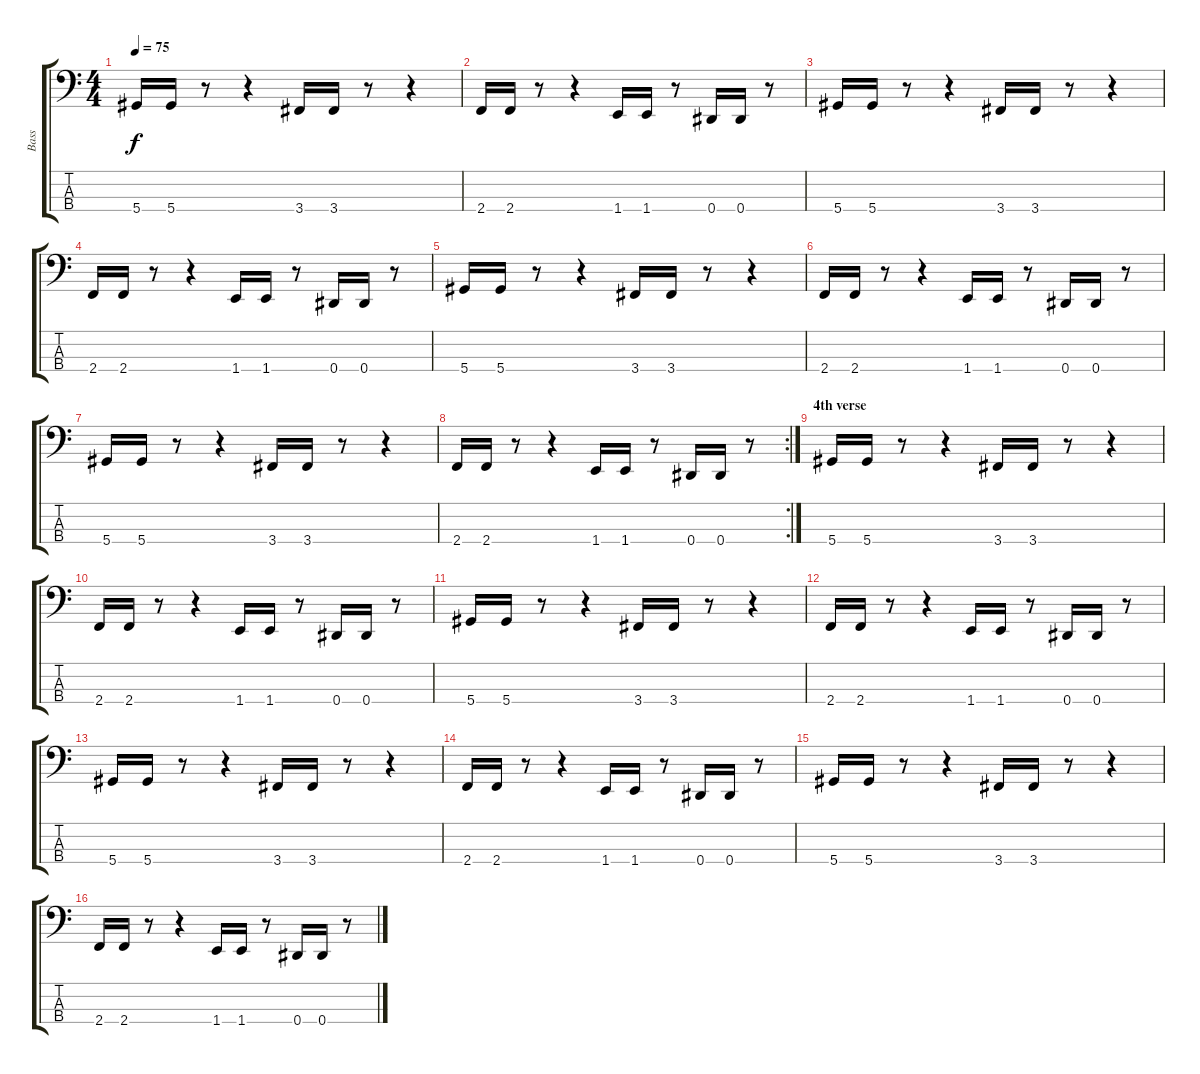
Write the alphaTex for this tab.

\track ("Bass" "Bass") {instrument electricbasspick}
\staff {score tabs}
\tuning (Gb2 Db2 Ab1 Eb1) {hide}
\ts (4 4)
\tempo 75
\clef f4
\ks c
5.4.16{dy f} 5.4.16 r.8 r.4 3.4.16 3.4.16 r.8 r.4 |
2.4.16 2.4.16 r.8 r.4 1.4.16 1.4.16 r.8 0.4.16 0.4.16 r.8 |
5.4.16 5.4.16 r.8 r.4 3.4.16 3.4.16 r.8 r.4 |
2.4.16 2.4.16 r.8 r.4 1.4.16 1.4.16 r.8 0.4.16 0.4.16 r.8 |
5.4.16 5.4.16 r.8 r.4 3.4.16 3.4.16 r.8 r.4 |
2.4.16 2.4.16 r.8 r.4 1.4.16 1.4.16 r.8 0.4.16 0.4.16 r.8 |
5.4.16 5.4.16 r.8 r.4 3.4.16 3.4.16 r.8 r.4 |
\rc 2
2.4.16 2.4.16 r.8 r.4 1.4.16 1.4.16 r.8 0.4.16 0.4.16 r.8 |
\section ("" "4th verse")
5.4.16 5.4.16 r.8 r.4 3.4.16 3.4.16 r.8 r.4 |
2.4.16 2.4.16 r.8 r.4 1.4.16 1.4.16 r.8 0.4.16 0.4.16 r.8 |
5.4.16 5.4.16 r.8 r.4 3.4.16 3.4.16 r.8 r.4 |
2.4.16 2.4.16 r.8 r.4 1.4.16 1.4.16 r.8 0.4.16 0.4.16 r.8 |
5.4.16 5.4.16 r.8 r.4 3.4.16 3.4.16 r.8 r.4 |
2.4.16 2.4.16 r.8 r.4 1.4.16 1.4.16 r.8 0.4.16 0.4.16 r.8 |
5.4.16 5.4.16 r.8 r.4 3.4.16 3.4.16 r.8 r.4 |
2.4.16 2.4.16 r.8 r.4 1.4.16 1.4.16 r.8 0.4.16 0.4.16 r.8
